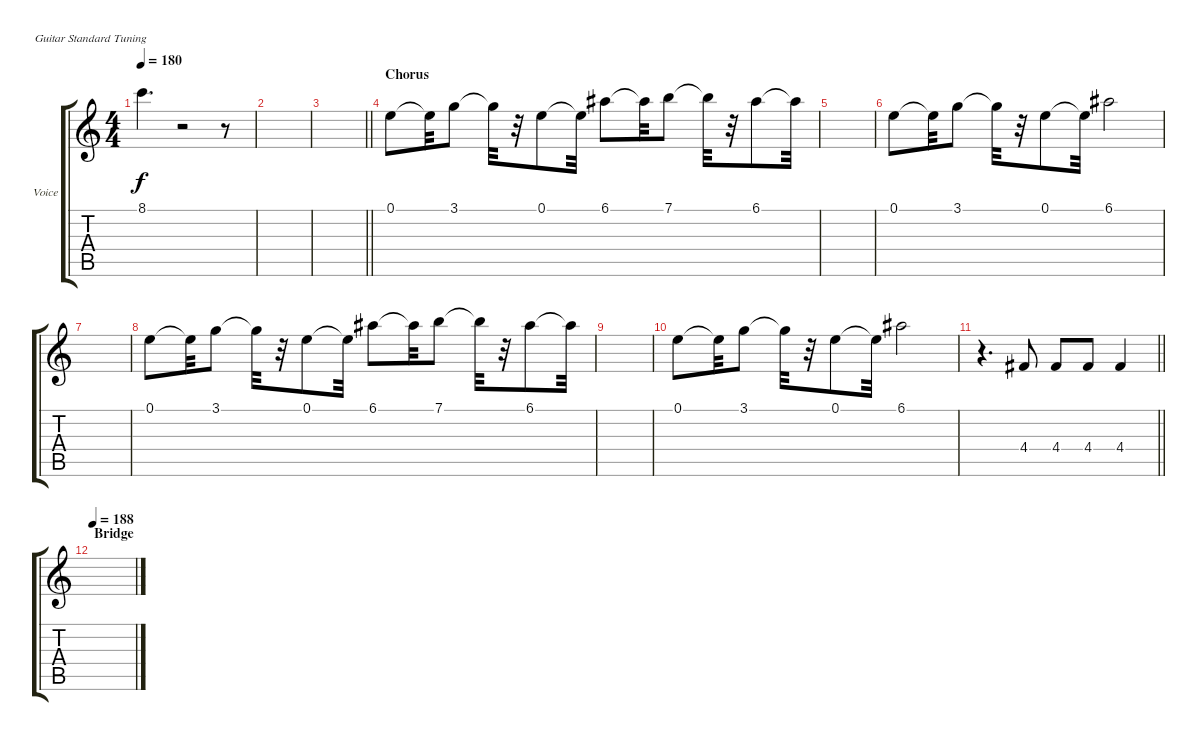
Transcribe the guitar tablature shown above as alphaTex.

\bracketExtendMode groupsimilarinstruments
\firstSystemTrackNameOrientation horizontal
\otherSystemsTrackNameOrientation horizontal
\track ("Voice" "Voice") {mute instrument synthvoice}
\staff {score tabs}
\tuning (E4 B3 G3 D3 A2 E2)
\displaytranspose 12
\ts (4 4)
\tempo 180
\clef g2
\ks c
8.1{t}.4{d dy f} r.2 r.8 |
|
\barLineRight lightlight
|
\section ("" "Chorus")
0.1.8 0.1{t}.32 3.1.8 3.1{t}.32 r.32 0.1.8 0.1{t}.32 6.1.8 6.1{t}.32 7.1.8 7.1{t}.32 r.32 6.1.8 6.1{t}.32 |
|
0.1.8 0.1{t}.32 3.1.8 3.1{t}.32 r.32 0.1.8 0.1{t}.32 6.1.2 |
|
0.1.8 0.1{t}.32 3.1.8 3.1{t}.32 r.32 0.1.8 0.1{t}.32 6.1.8 6.1{t}.32 7.1.8 7.1{t}.32 r.32 6.1.8 6.1{t}.32 |
|
0.1.8 0.1{t}.32 3.1.8 3.1{t}.32 r.32 0.1.8 0.1{t}.32 6.1.2 |
\barLineRight lightlight
r.4{d} 4.4.8 4.4.8 4.4.8 4.4.4 |
\section ("" "Bridge")
\tempo 188
